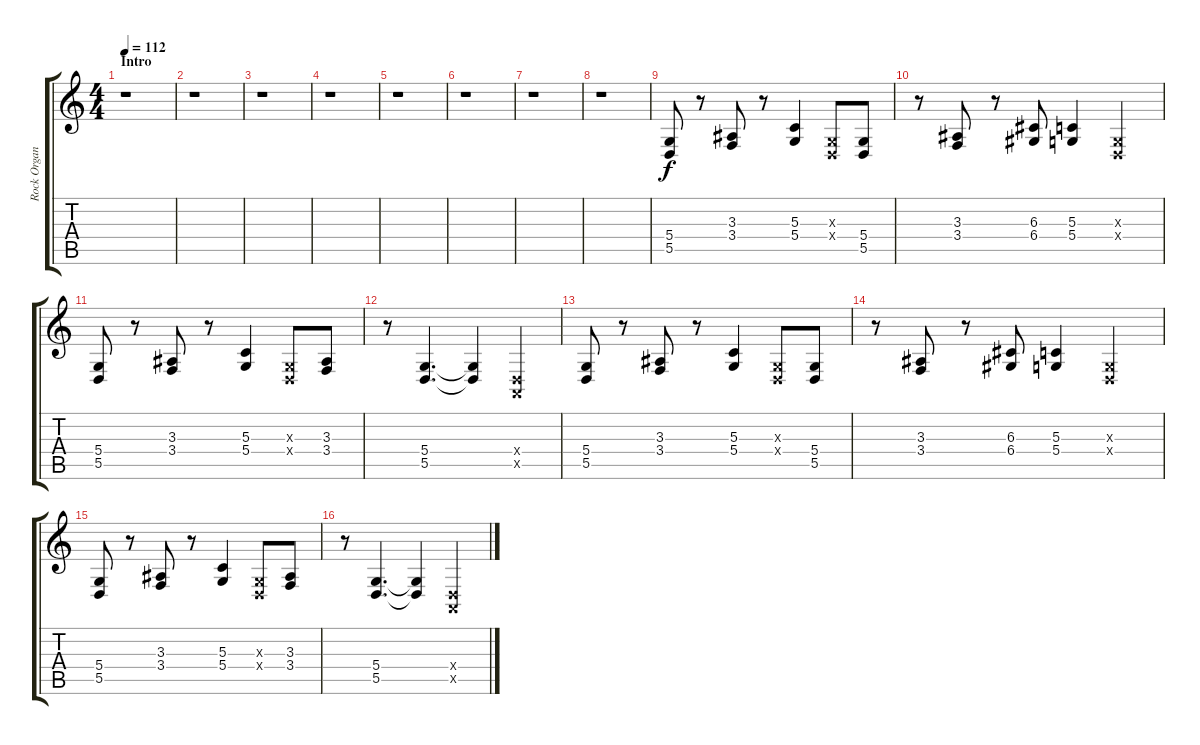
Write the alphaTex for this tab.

\track ("Rock Organ" "Rock Organ") {instrument rockorgan}
\staff {score tabs}
\tuning (E4 B3 G3 D3 A2 E2) {hide}
\ts (4 4)
\section ("" "Intro")
\tempo 112
\clef g2
\ks c
r.1{dy f instrument rockorgan} |
r.1 |
r.1 |
r.1 |
r.1 |
r.1 |
r.1 |
r.1 |
(5.4 5.5).8 r.8 (3.3 3.4).8 r.8 (5.3 5.4).4 (0.3{x} 0.4{x}).8 (5.4 5.5).8 |
r.8 (3.3 3.4).8 r.8 (6.3 6.4).8 (5.3 5.4).4 (0.3{x} 0.4{x}).4 |
(5.4 5.5).8 r.8 (3.3 3.4).8 r.8 (5.3 5.4).4 (0.3{x} 0.4{x}).8 (3.3 3.4).8 |
r.8 (5.4 5.5).4{d} (5.4{t} 5.5{t}).4 (0.4{x} 0.5{x}).4 |
(5.4 5.5).8 r.8 (3.3 3.4).8 r.8 (5.3 5.4).4 (0.3{x} 0.4{x}).8 (5.4 5.5).8 |
r.8 (3.3 3.4).8 r.8 (6.3 6.4).8 (5.3 5.4).4 (0.3{x} 0.4{x}).4 |
(5.4 5.5).8 r.8 (3.3 3.4).8 r.8 (5.3 5.4).4 (0.3{x} 0.4{x}).8 (3.3 3.4).8 |
r.8 (5.4 5.5).4{d} (5.4{t} 5.5{t}).4 (0.4{x} 0.5{x}).4
